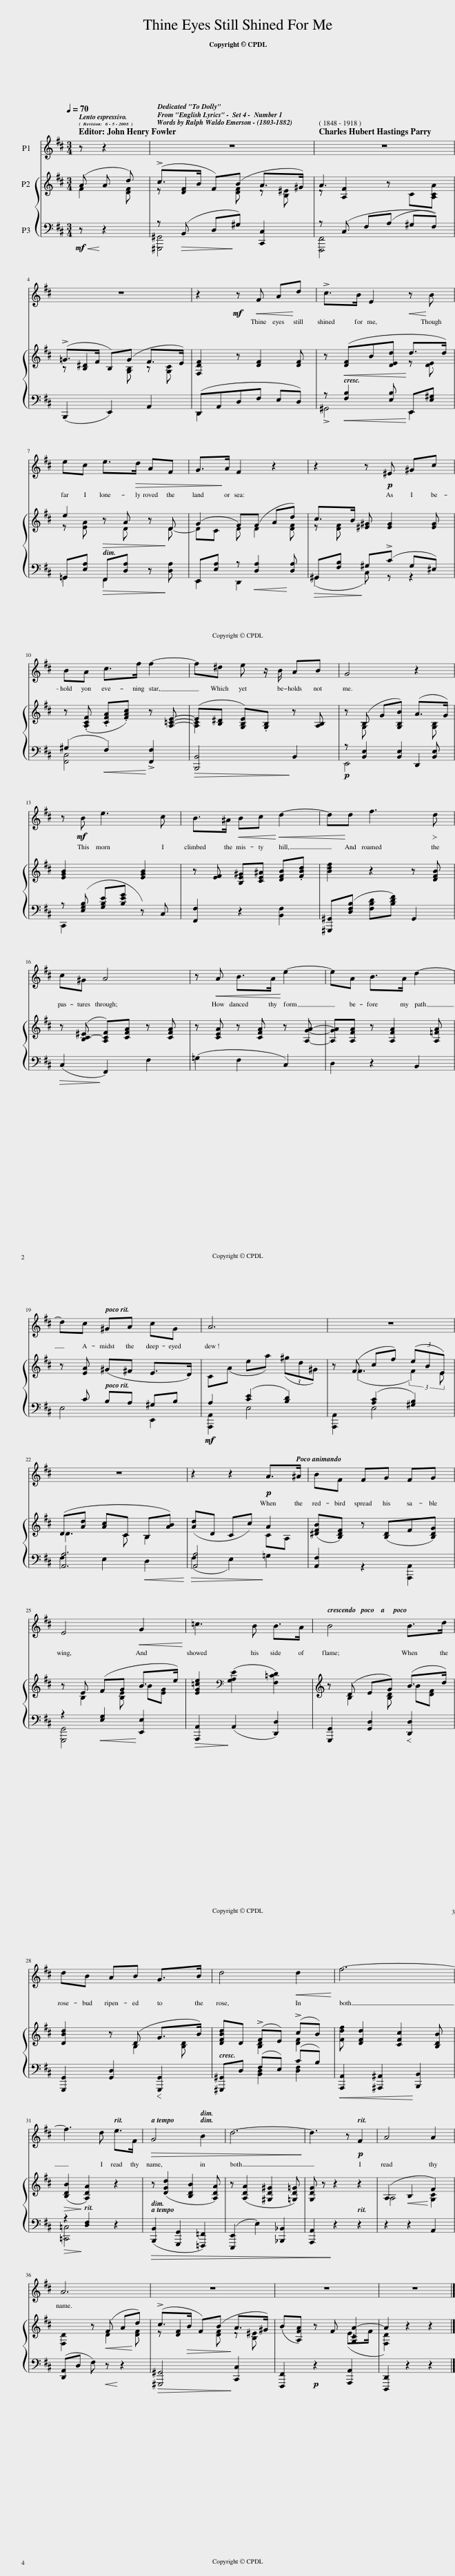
X:1
%%score 1 { ( 2 3 ) ( 4 5 ) }
L:1/8
Q:1/4=70
M:3/4
I:linebreak $
K:D
V:1 treble
V:2 treble
V:3 treble
V:4 bass
V:5 bass
V:1
 z z2 | z6 | z6 |$ z6 | z2!mf! z!<(! F A!<)!d | %5
 !>!c>B E2!<(! z!<)! B |$ ec e>!>(!d AF | G>!>)!A F2 z2 | z2 z!p! ^E ^Gc |$ BA c>f f2- | %10
 f^d e z/ B/ AB | G4 z2 |$ z!mf! B e3 c | B>^A!<(! Bc!<)!!<(! d2- | d!<)!d f3!>)!!>(! d |$ %15
 c^G A4 | z!<(! A B>A!<)! e2- | eA B>A d2- |$ dc ^GA cG | A6 | %20
 z6 |$ z6 | z2 z2!p! A>^A | BF FG FG |$ E4!<(! G2!<)! | %25
 =c3 B B>A | B4 B>d |$ dB AB G>B | d4!<(! d2!<)! | f6- |$ %30
 f3 d e>F |!>(! G4 B2 | d6-!>)! | d3 z!p! F2 | A4 A2 |$ %35
 A6 | z6 | z6 | z6 |] %39
V:2
 (A A d) | (!>!c>B F)(B A>^G) | A3 z C[A,CA] |$ (!>!=G>F B,)(G F>E) | [F,DF]2 z [DF]2 [DF] | %5
 z!<(! ([DF]B[DEd]!<)! d>d) |$ e2!>(! z A z!>)! D | (G2 F)(F Ad) | c>B [^E^G] [EG]2 [EG] |$ z (.[A,CF] .[CFA].[FAc]) z [A,=CE]- | %10
 (E[B,^D] [G,B,E]).[G,B,] z [A,B,] | z (B, GB) (A>G) |$ [EGB]2 x2 [EGB]2 | z [EF] [B,E^G][CE^A] [DFB].[FBd] | [Bdf]2 z2 z [DFB] |$ %15
 z ([B,C-^E] [A,CF])[CFA] z [CFA] | z [CEA] z [CFA] z [A,GA]- | [A,GA][A,FA] z [A,FA]2 [A,=FA] |$ z [EA] (^G^F E>D) | x6 | %20
 z (F cf) (3(eBE) |$ (D[Ad] [Ac]C B,[AB]) | ([Ad]D Cc) A2 | ([^DFB][B,DF]) z ([B,D]F[B,DG]) |$ z E (FG B>e) | %25
 [EG=ce]2[K:bass] ([G,A,E]2 [F,=CD]2) | z (D EG) (B>d) |$ [DBd]2 z (D G>B) | [DFBd]D (!>!FE) (!>!cB) | [Fdf] [DFd]2 [CFc]2 [B,DB] |$ %30
!>(! ([B,DB]2!>)! [A,DA]2) z2 | z ([DGd]2 [B,DB]2 [A,DA]) | z ([A,DA]2 [^G,D^G]2 [=G,D=G]) | [G,DG] z z2 z2 | (A,2!<(! B,2!<)! F2) |$ %35
 x2 z!<(! (F A!<)!d) | (!>!c>!>(!B F)(B!>)! A>^G) | (B[A,FA]) z F [G,CA-]2 | A2 z2 z2 |] %39
V:3
 F2 [DF] | z [DF]2 [DF] z [B,^E] | z [A,F]2 x x2 |$ z [B,^D]2 [G,B,] z [G,C] | x6 | %5
 x4 z [DE] |$ z [EA] x D x D- | DC D D2 [DF] | z [DF] x4 |$ x6 | %10
 [A,C]2 x4 | x G, x [G,B,]2 [G,B,] |$ x6 | x6 | x6 |$ %15
 x6 | x6 | x6 |$ x6 | C(A ea) (3(^gd^G) | %20
 x (F3 (3:2:2F2) E |$ D3 C B,2 | x4 CA, | x6 |$ x B,2 [B,E] B[EG] | %25
 x2[K:bass] x4 | x B,2 [B,D] B[DF] |$ x2 x B,2 [B,D] | x2 [B,D]2 [DF]2 | x6 |$ %30
 x6 | x6 | x6 | x6 | A,4 [G,C]2 |$ %35
 [F,D]2 x D2 [DF] | z [DF]2 [DF] z [B,^E] | x4 (E>F | [F,D]2) x2 x2 |] %39
V:4
!mf!!<(! z!<)! z2 | z!>(! (B,, D,!>)!^G,) [C,,C,]2 | z (C, F,(A, ^G,F,)) |$ (B,,,2 E,,2) A,,2 | (D,,A,,D,F, E,D,) | %5
 z!<(! [F,B,]2 [E,B,]!<)! E,,[E,^G,] |$ G,,[E,A,]!>(! F,,[D,A,] z!>)! [D,A,] | E,,[E,A,] z!<(! [D,A,]2!<)! [D,A,] |!>(! ^G,,[F,B,]!>)! ^G,(!>!C G,^E,) |$ (^G,2!<(! F,2)!<)! !>![F,,F,]2 | %10
!>(! [B,,,B,,]4!>)! B,,2 |!p! z [B,,E,]2 [B,,E,]2 [B,,E,] |$ z ([E,G,B,] [G,B,E][B,EG] z) C, | [F,,F,]2 z2 [B,,F,]2 | [^G,,,^G,,]([D,F,B,] [F,B,D][B,DF]) G,,2 |$ %15
!>(! (C,2!>)! F,,2) F,2 | (=G,2 F,2 C,2) | D,2 z2 B,,2 |$ x C B,A, ^G,B, |!mf! A,2 ([CE]2 [B,D]2) | %20
 x2 ([A,C]2 [^G,B,]2) |$ [A,,A,]6 |!>(! [A,,A,]4!>)! =G,2 | x6 |$ z2!<(! [E,G,]2!<)! [E,,E,]2 | %25
!>(! [A,,,A,,]2!>)! (A,,2 [D,,D,]2) | [G,,,G,,]2 [G,,D,]2!<)!!<(! [D,,D,]2 |$ [G,,,G,,]2 [G,,D,]2!<)!!<(! [G,,,G,,]2 | [^G,,,^G,,]D, (F,E,) (CB,) |!<(! [A,,,A,,]2 [^A,,,^A,,]2!<)! [B,,,B,,]2 |$ %30
!>(! z2!>)! [D,F,]2 z2 |!>(! ([B,,,B,,]2 [G,,,G,,]2 [=F,,,=F,,]2) | ([E,,,E,,]2 E,2) [_B,,,_B,,]2 | [A,,,A,,]2!>)! z2 z2 | z2 z2 A,,2 |$ %35
 ([D,,A,,]D, F,)!<(! z!<)! z2 |!>(! [^G,,,^G,,]4!>)! [C,,C,]2 | [F,,,F,,]2!p! z2 [A,,,A,,]2 | [D,,,D,,]2 z2 z2 |] %39
V:5
 x3 | [^G,,,^G,,]4 x2 | [F,,,F,,]4 x2 |$ x6 | D,,2 x2 x2 | %5
 !>!^G,,4 E,,2 |$ =G,,2 F,,2 x2 | E,,2 D,,2 x2 | (^G,,2 C,) z z2 |$ [F,,C,]4 x2 | %10
 x6 | E,,4 D,,2 |$ C,,2 x2 x2 | x6 | x6 |$ %15
 x6 | x6 | x6 |$ E,4 E,,2 | [A,,,A,,]2 E,4 | %20
 [A,,,A,,]2 E,4 |$ F,2 E,2!<(! D,2!<)! | (F,2 E,2) x2 | [A,,F,]2 z2 [A,,,A,,]2 |$ [G,,,G,,]4 x2 | %25
 x6 | x6 |$ x6 | x2 [B,,D,]2 [D,F,]2 | x6 |$ %30
 [=C,,=C,]4 x2 | x6 | x6 | x6 | x6 |$ %35
 x6 | x6 | x6 | x6 |] %39
